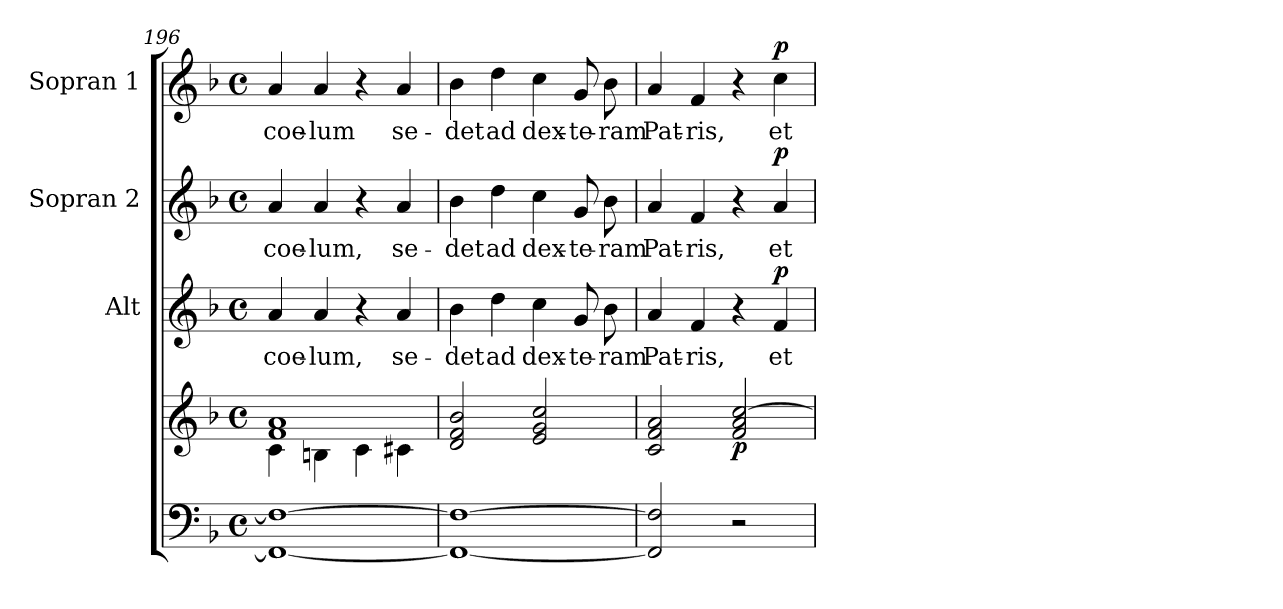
**kern	**kern	**dynam	**kern	**text	**dynam	**kern	**text	**dynam	**kern	**text	**dynam
*part4	*part4	*part4	*part3	*part3	*part3	*part2	*part2	*part2	*part1	*part1	*part1
*staff5	*staff4	*staff4/5	*staff3	*staff3	*staff3	*staff2	*staff2	*staff2	*staff1	*staff1	*staff1
*	*	*	*I"Alt	*	*	*I"Sopran 2	*	*	*I"Sopran 1	*	*
*	*	*	*I'A.	*	*	*I'S. 2	*	*	*I'S. 1	*	*
!!LO:LB:g=z
*clefF4	*clefG2	*	*clefG2	*	*	*clefG2	*	*	*clefG2	*	*
*k[b-]	*k[b-]	*	*k[b-]	*	*	*k[b-]	*	*	*k[b-]	*	*
*F:	*F:	*	*F:	*	*	*F:	*	*	*F:	*	*
*M4/4	*M4/4	*	*M4/4	*	*	*M4/4	*	*	*M4/4	*	*
*met(c)	*met(c)	*	*met(c)	*	*	*met(c)	*	*	*met(c)	*	*
=196	=196	=196	=196	=196	=196	=196	=196	=196	=196	=196	=196
*	*^	*	*	*	*	*	*	*	*	*	*
!	!	!	!	!	!LO:LY:b	!	!	!LO:LY:b	!	!	!LO:LY:b	!
1FF_ 1F_	1f 1a	4c\	.	4a/	coe-	.	4a/	coe-	.	4a/	coe-	.
!	!	!	!	!	!LO:LY:b	!	!	!LO:LY:b	!	!	!LO:LY:b	!
.	.	4Bn\	.	4a/	-lum,	.	4a/	-lum,	.	4a/	-lum	.
.	.	4c\	.	4r	.	.	4r	.	.	4r	.	.
!	!	!	!	!	!LO:LY:b	!	!	!LO:LY:b	!	!	!LO:LY:b	!
.	.	4c#X\	.	4a/	se-	.	4a/	se-	.	4a/	se-	.
=197	=197	=197	=197	=197	=197	=197	=197	=197	=197	=197	=197	=197
!	!	!	!	!	!LO:LY:b	!	!	!LO:LY:b	!	!	!LO:LY:b	!
*	*v	*v	*	*	*	*	*	*	*	*	*	*
1FF_ 1F_	2d/ 2f/ 2b-/	.	4b-\	-det	.	4b-\	-det	.	4b-\	-det	.
!	!	!	!	!LO:LY:b	!	!	!LO:LY:b	!	!	!LO:LY:b	!
.	.	.	4dd\	ad	.	4dd\	ad	.	4dd\	ad	.
!	!	!	!	!LO:LY:b	!	!	!LO:LY:b	!	!	!LO:LY:b	!
.	2e/ 2g/ 2cc/	.	4cc\	dex-	.	4cc\	dex-	.	4cc\	dex-	.
!	!	!	!	!LO:LY:b	!	!	!LO:LY:b	!	!	!LO:LY:b	!
.	.	.	8g/	-te-	.	8g/	-te-	.	8g/	-te-	.
!	!	!	!	!LO:LY:b	!	!	!LO:LY:b	!	!	!LO:LY:b	!
.	.	.	8b-\	-ram	.	8b-\	-ram	.	8b-\	-ram	.
=198	=198	=198	=198	=198	=198	=198	=198	=198	=198	=198	=198
!	!	!	!	!LO:LY:b	!	!	!LO:LY:b	!	!	!LO:LY:b	!
2FF/] 2F/]	2c/ 2f/ 2a/	.	4a/	Pat-	.	4a/	Pat-	.	4a/	Pat-	.
!	!	!	!	!LO:LY:b	!	!	!LO:LY:b	!	!	!LO:LY:b	!
.	.	.	4f/	-ris,	.	4f/	-ris,	.	4f/	-ris,	.
!	!	!LO:DY:b	!	!	!	!	!	!	!	!	!
2r	2f/ 2a/ [>2cc/	p	4r	.	.	4r	.	.	4r	.	.
!	!	!	!	!LO:LY:b	!LO:DY:a	!	!LO:LY:b	!LO:DY:a	!	!LO:LY:b	!LO:DY:a
.	.	.	4f/	et	p	4a/	et	p	4cc\	et	p
=	=	=	=	=	=	=	=	=	=	=	=
*-	*-	*-	*-	*-	*-	*-	*-	*-	*-	*-	*-
